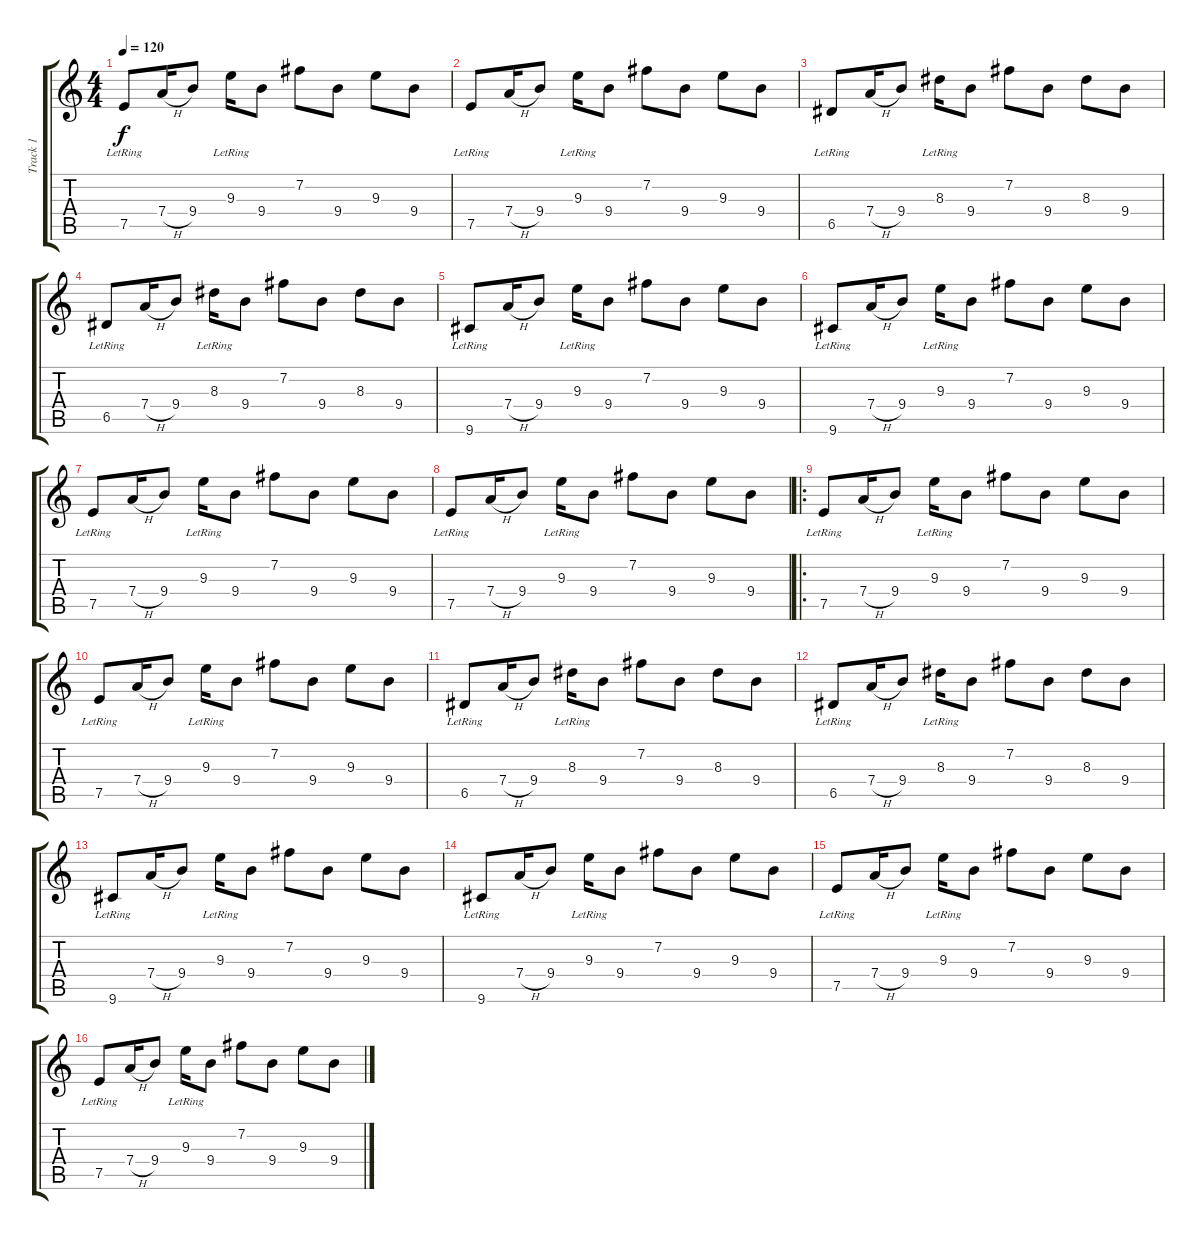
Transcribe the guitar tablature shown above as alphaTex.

\track ("Track 1" "Track 1") {instrument acousticguitarnylon}
\staff {score tabs}
\tuning (E4 B3 G3 D3 A2 E2) {hide}
\ts (4 4)
\tempo 120
\clef g2
\ks c
7.5{lr}.8{dy f instrument acousticguitarnylon} 7.4{h}.16 9.4.8 9.3{lr}.16 9.4.8 7.2.8 9.4.8 9.3.8 9.4.8 |
7.5{lr}.8 7.4{h}.16 9.4.8 9.3{lr}.16 9.4.8 7.2.8 9.4.8 9.3.8 9.4.8 |
6.5{lr}.8 7.4{h}.16 9.4.8 8.3{lr}.16 9.4.8 7.2.8 9.4.8 8.3.8 9.4.8 |
6.5{lr}.8 7.4{h}.16 9.4.8 8.3{lr}.16 9.4.8 7.2.8 9.4.8 8.3.8 9.4.8 |
9.6{lr}.8 7.4{h}.16 9.4.8 9.3{lr}.16 9.4.8 7.2.8 9.4.8 9.3.8 9.4.8 |
9.6{lr}.8 7.4{h}.16 9.4.8 9.3{lr}.16 9.4.8 7.2.8 9.4.8 9.3.8 9.4.8 |
7.5{lr}.8 7.4{h}.16 9.4.8 9.3{lr}.16 9.4.8 7.2.8 9.4.8 9.3.8 9.4.8 |
7.5{lr}.8 7.4{h}.16 9.4.8 9.3{lr}.16 9.4.8 7.2.8 9.4.8 9.3.8 9.4.8 |
\ro
7.5{lr}.8 7.4{h}.16 9.4.8 9.3{lr}.16 9.4.8 7.2.8 9.4.8 9.3.8 9.4.8 |
7.5{lr}.8 7.4{h}.16 9.4.8 9.3{lr}.16 9.4.8 7.2.8 9.4.8 9.3.8 9.4.8 |
6.5{lr}.8 7.4{h}.16 9.4.8 8.3{lr}.16 9.4.8 7.2.8 9.4.8 8.3.8 9.4.8 |
6.5{lr}.8 7.4{h}.16 9.4.8 8.3{lr}.16 9.4.8 7.2.8 9.4.8 8.3.8 9.4.8 |
9.6{lr}.8 7.4{h}.16 9.4.8 9.3{lr}.16 9.4.8 7.2.8 9.4.8 9.3.8 9.4.8 |
9.6{lr}.8 7.4{h}.16 9.4.8 9.3{lr}.16 9.4.8 7.2.8 9.4.8 9.3.8 9.4.8 |
7.5{lr}.8 7.4{h}.16 9.4.8 9.3{lr}.16 9.4.8 7.2.8 9.4.8 9.3.8 9.4.8 |
7.5{lr}.8 7.4{h}.16 9.4.8 9.3{lr}.16 9.4.8 7.2.8 9.4.8 9.3.8 9.4.8
